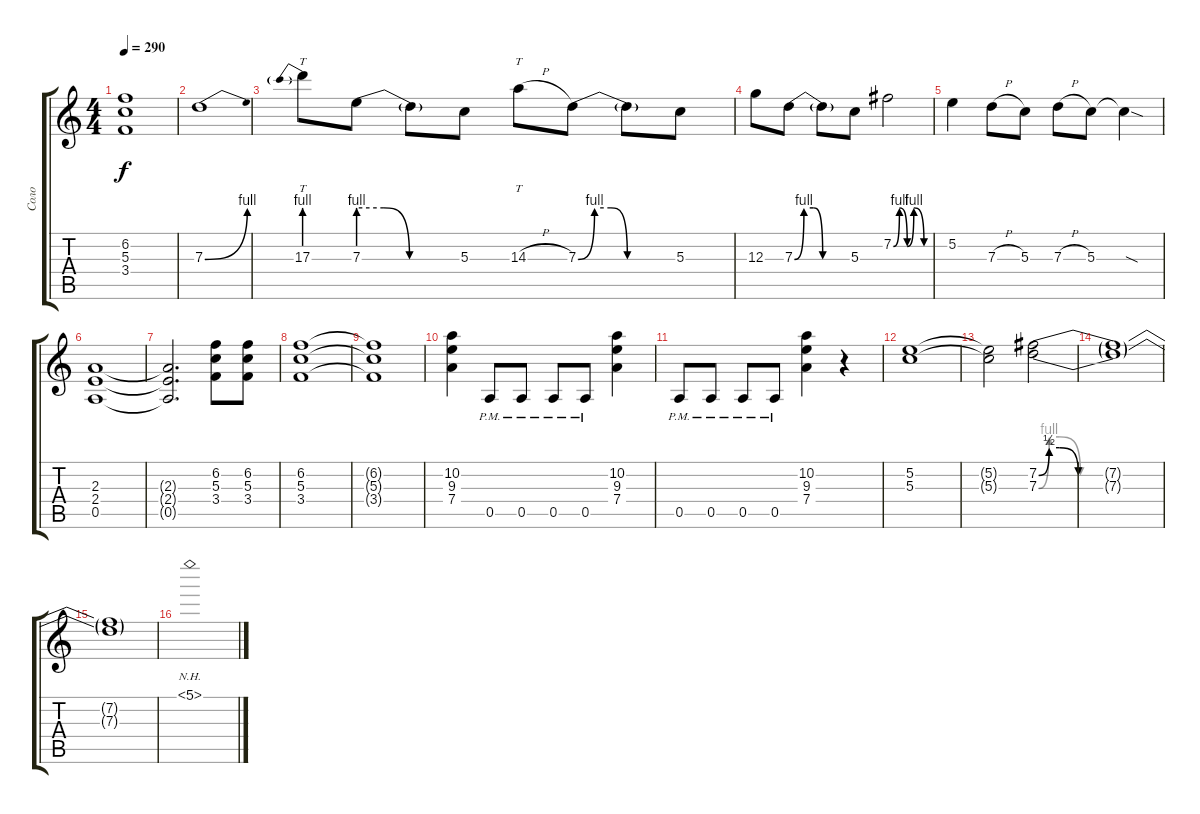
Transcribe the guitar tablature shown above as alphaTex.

\track ("Соло" "Соло") {instrument distortionguitar}
\staff {score tabs}
\tuning (E4 B3 G3 D3 A2 E2) {hide}
\ts (4 4)
\tempo 290
\clef g2
\ks c
(6.2{t} 5.3{t} 3.4{t}).1{dy f} |
7.3{be (bend 0 0 60 4)}.1 |
17.3{be (prebend 0 4 60 4)}.8{tt} 7.3{be (custom 0 4 15 4 30 0 60 0)}.8 7.3{t}.8 5.3.8 14.3{h}.8{tt} 7.3{be (custom 0 0 10 4 20 4 30 0 60 0)}.8 7.3{t}.8 5.3.8 |
12.3.8 7.3{be (custom 0 0 10 4 20 4 30 0 60 0)}.8 7.3{t}.8 5.3.8 7.2{be (custom 0 0 10 4 23 0 34 4 51 0 60 0)}.2 |
5.2.4 7.3{h}.8 5.3.8 7.3{h}.8 5.3.8 5.3{sod t}.4 |
(2.3 2.4 0.5).1 |
(2.3{t} 2.4{t} 0.5{t}).2{d} (6.2 5.3 3.4).8 (6.2 5.3 3.4).8 |
(6.2 5.3 3.4).1 |
(6.2{t} 5.3{t} 3.4{t}).1 |
(10.2 9.3 7.4).4 0.5{pm}.8 0.5{pm}.8 0.5{pm}.8 0.5{pm}.8 (10.2 9.3 7.4).4 |
0.5{pm}.8 0.5{pm}.8 0.5{pm}.8 0.5{pm}.8 (10.2 9.3 7.4).4 r.4 |
(5.2 5.3).1 |
(5.2{t} 5.3{t}).2 (7.2{be (custom 0 0 5 2 10 2 19 0 44 0 60 0)} 7.3{be (custom 0 0 5 4 10 4 20 0 30 0 45 0 60 0)}).2 |
(7.2{t} 7.3{t}).1 |
(7.2{t} 7.3{t}).1 |
5.1{nh}.1
